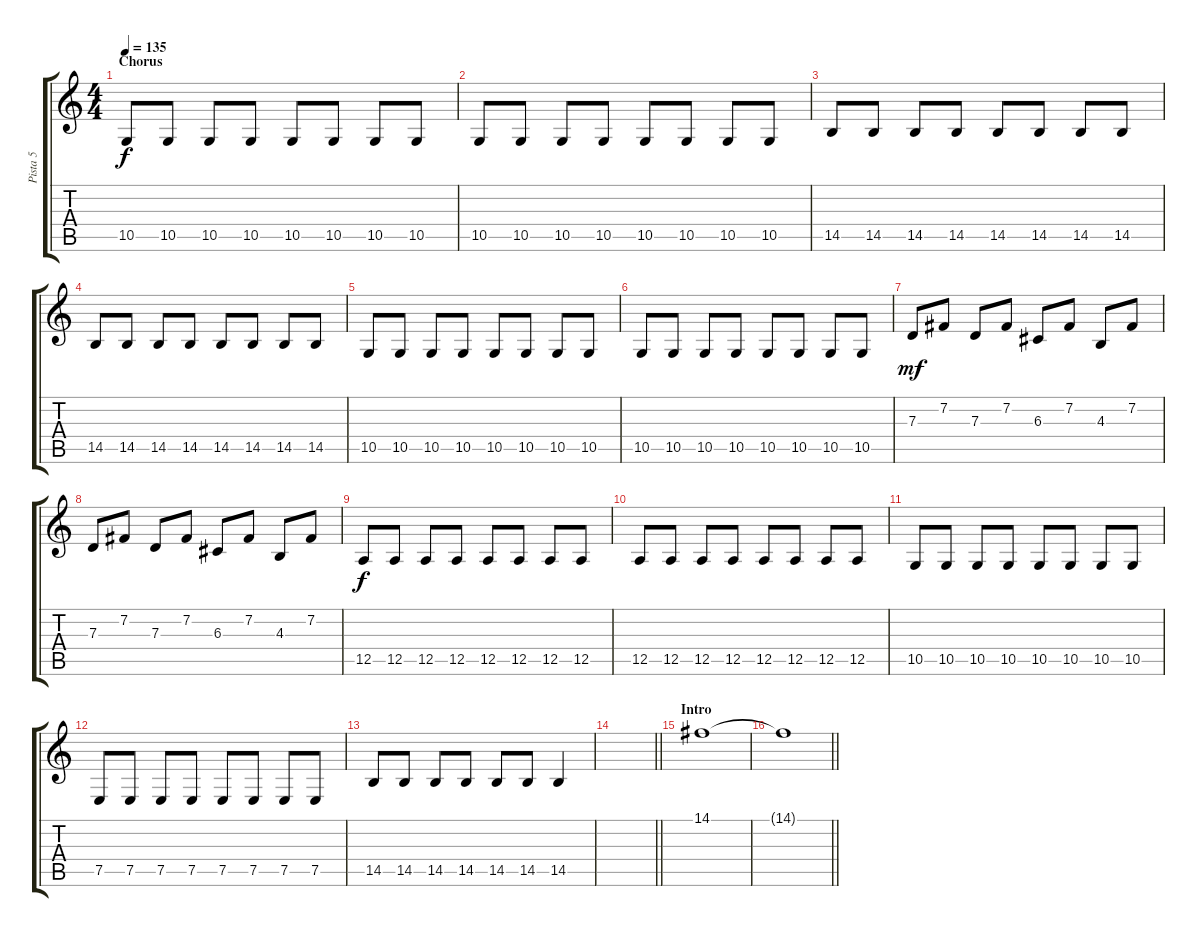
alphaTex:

\track ("Pista 5" "Pista 5") {instrument drawbarorgan}
\staff {score tabs}
\tuning (E4 B3 G3 D3 A2 E2) {hide}
\ts (4 4)
\section ("" "Chorus")
\tempo 135
\clef g2
\ks c
10.5.8{dy f} 10.5.8 10.5.8 10.5.8 10.5.8 10.5.8 10.5.8 10.5.8 |
10.5.8 10.5.8 10.5.8 10.5.8 10.5.8 10.5.8 10.5.8 10.5.8 |
14.5.8 14.5.8 14.5.8 14.5.8 14.5.8 14.5.8 14.5.8 14.5.8 |
14.5.8 14.5.8 14.5.8 14.5.8 14.5.8 14.5.8 14.5.8 14.5.8 |
10.5.8 10.5.8 10.5.8 10.5.8 10.5.8 10.5.8 10.5.8 10.5.8 |
10.5.8 10.5.8 10.5.8 10.5.8 10.5.8 10.5.8 10.5.8 10.5.8 |
7.3.8{dy mf} 7.2.8 7.3.8 7.2.8 6.3.8 7.2.8 4.3.8 7.2.8 |
7.3.8 7.2.8 7.3.8 7.2.8 6.3.8 7.2.8 4.3.8 7.2.8 |
12.5.8{dy f} 12.5.8 12.5.8 12.5.8 12.5.8 12.5.8 12.5.8 12.5.8 |
12.5.8 12.5.8 12.5.8 12.5.8 12.5.8 12.5.8 12.5.8 12.5.8 |
10.5.8 10.5.8 10.5.8 10.5.8 10.5.8 10.5.8 10.5.8 10.5.8 |
7.5.8 7.5.8 7.5.8 7.5.8 7.5.8 7.5.8 7.5.8 7.5.8 |
14.5.8 14.5.8 14.5.8 14.5.8 14.5.8 14.5.8 14.5.4 |
\barLineRight lightlight
|
\section ("" "Intro")
14.1.1 |
\barLineRight lightlight
14.1{t}.1
